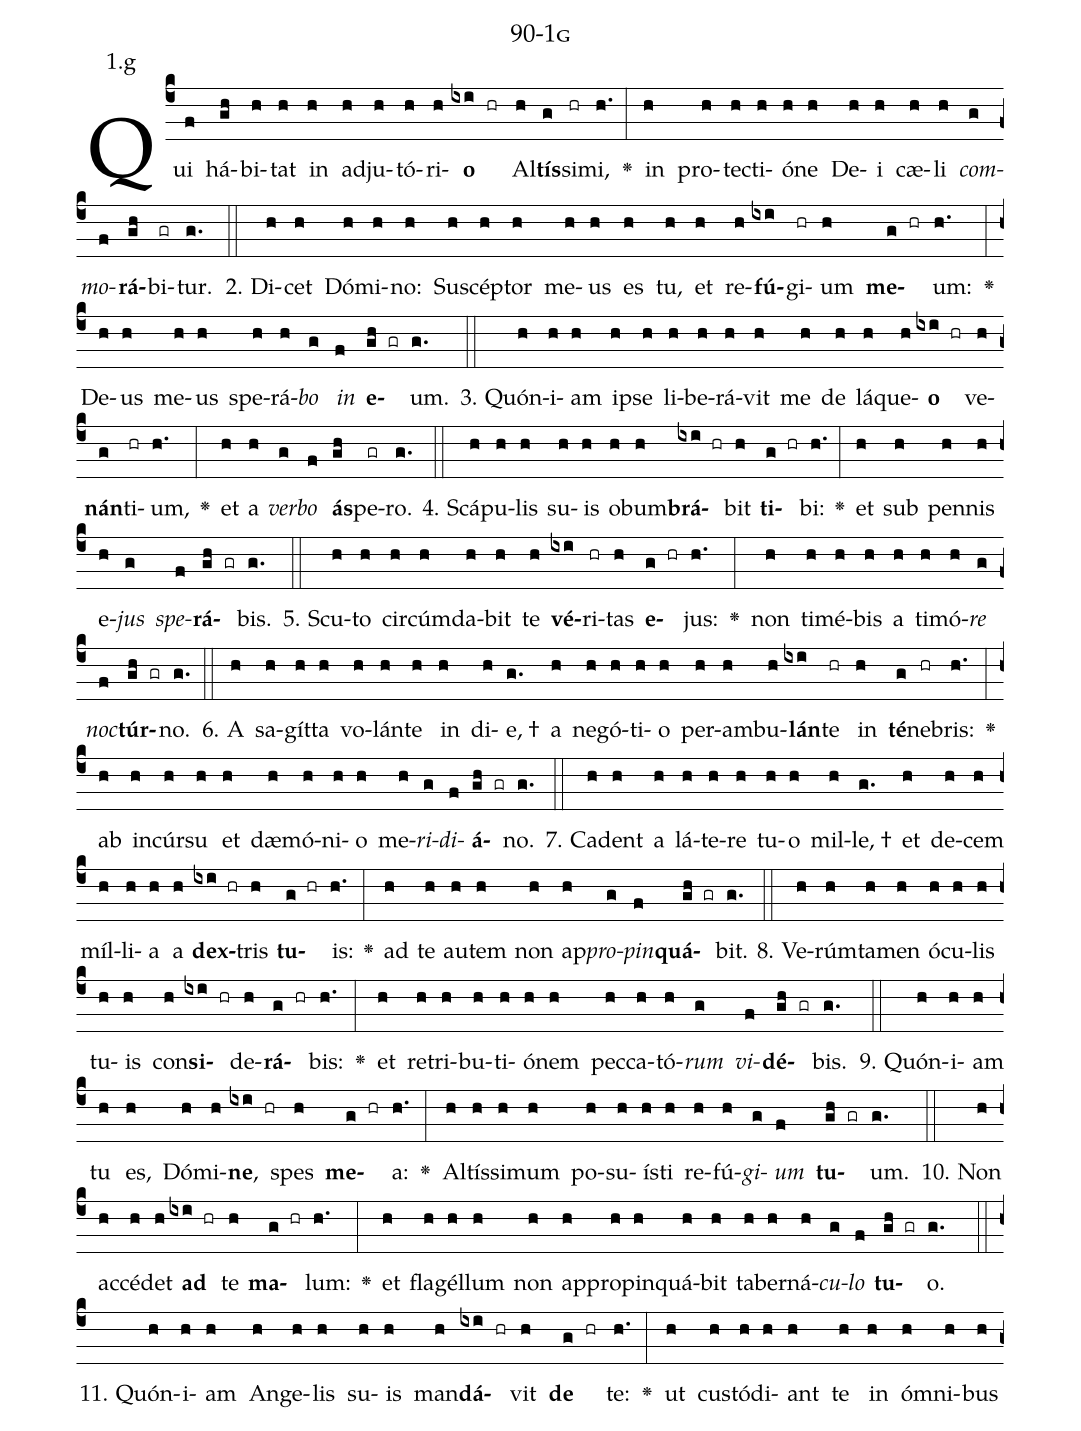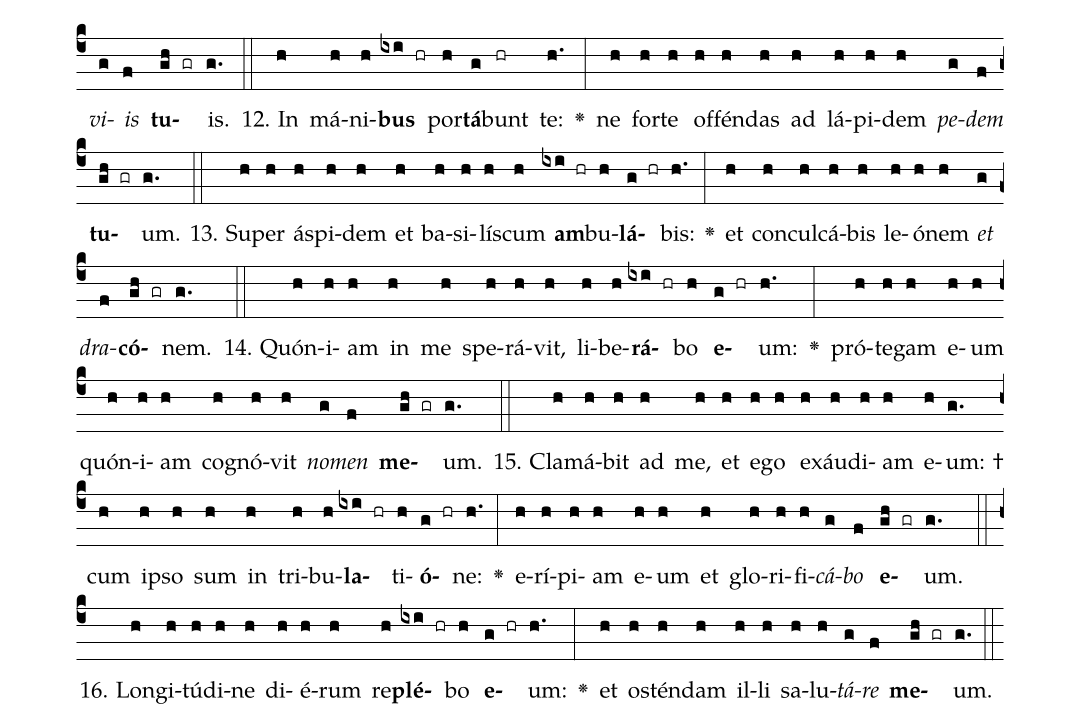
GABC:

name: 90-1g;
annotation: 1.g;
%%
(c4)Qui(f) há(gh)bi(h)tat(h) in(h) ad(h)ju(h)tó(h)ri(h)<b>o</b>(ixi hr) Al(h)<b>tís</b>(g)si(hr)mi,(h.) <v>\greheightstar</v>(:) in(h) pro(h)tec(h)ti(h)ó(h)ne(h) De(h)i(h) cæ(h)li(h) <i>com</i>(g)<i>mo</i>(f)<b>rá</b>(gh)bi(gr)tur.(g.) (::)
2. Di(h)cet(h) Dó(h)mi(h)no:(h) Su(h)scép(h)tor(h) me(h)us(h) es(h) tu,(h) et(h) re(h)<b>fú</b>(ixi)gi(hr)um(h) <b>me</b>(g hr)um:(h.) <v>\greheightstar</v>(:) De(h)us(h) me(h)us(h) spe(h)rá(h)<i>bo</i>(g) <i>in</i>(f) <b>e</b>(gh gr)um.(g.) (::)
3. Quón(h)i(h)am(h) ip(h)se(h) li(h)be(h)rá(h)vit(h) me(h) de(h) lá(h)que(h)<b>o</b>(ixi hr) ve(h)<b>nán</b>(g)ti(hr)um,(h.) <v>\greheightstar</v>(:) et(h) a(h) <i>ver</i>(g)<i>bo</i>(f) <b>ás</b>(gh)pe(gr)ro.(g.) (::)
4. Scá(h)pu(h)lis(h) su(h)is(h) ob(h)um(h)<b>brá</b>(ixi hr)bit(h) <b>ti</b>(g hr)bi:(h.) <v>\greheightstar</v>(:) et(h) sub(h) pen(h)nis(h) e(h)<i>jus</i>(g) <i>spe</i>(f)<b>rá</b>(gh gr)bis.(g.) (::)
5. Scu(h)to(h) cir(h)cúm(h)da(h)bit(h) te(h) <b>vé</b>(ixi)ri(hr)tas(h) <b>e</b>(g hr)jus:(h.) <v>\greheightstar</v>(:) non(h) ti(h)mé(h)bis(h) a(h) ti(h)mó(h)<i>re</i>(g) <i>noc</i>(f)<b>túr</b>(gh gr)no.(g.) (::)
6. A(h) sa(h)gít(h)ta(h) vo(h)lán(h)te(h) in(h) di(h)e, †(g.) a(h) neg(h)ó(h)ti(h)o(h) per(h)am(h)bu(h)<b>lán</b>(ixi)te(hr) in(h) <b>té</b>(g)ne(hr)bris:(h.) <v>\greheightstar</v>(:) ab(h) in(h)cúr(h)su(h) et(h) dæ(h)mó(h)ni(h)o(h) me(h)<i>ri</i>(g)<i>di</i>(f)<b>á</b>(gh gr)no.(g.) (::)
7. Ca(h)dent(h) a(h) lá(h)te(h)re(h) tu(h)o(h) mil(h)le, †(g.) et(h) de(h)cem(h) míl(h)li(h)a(h) a(h) <b>dex</b>(ixi hr)tris(h) <b>tu</b>(g hr)is:(h.) <v>\greheightstar</v>(:) ad(h) te(h) au(h)tem(h) non(h) ap(h)<i>pro</i>(g)<i>pin</i>(f)<b>quá</b>(gh gr)bit.(g.) (::)
8. Ve(h)rúm(h)ta(h)men(h) ó(h)cu(h)lis(h) tu(h)is(h) con(h)<b>si</b>(ixi hr)de(h)<b>rá</b>(g hr)bis:(h.) <v>\greheightstar</v>(:) et(h) re(h)tri(h)bu(h)ti(h)ó(h)nem(h) pec(h)ca(h)tó(h)<i>rum</i>(g) <i>vi</i>(f)<b>dé</b>(gh gr)bis.(g.) (::)
9. Quón(h)i(h)am(h) tu(h) es,(h) Dó(h)mi(h)<b>ne</b>,(ixi hr) spes(h) <b>me</b>(g hr)a:(h.) <v>\greheightstar</v>(:) Al(h)tís(h)si(h)mum(h) po(h)su(h)ís(h)ti(h) re(h)fú(h)<i>gi</i>(g)<i>um</i>(f) <b>tu</b>(gh gr)um.(g.) (::)
10. Non(h) ac(h)cé(h)det(h) <b>ad</b>(ixi hr) te(h) <b>ma</b>(g hr)lum:(h.) <v>\greheightstar</v>(:) et(h) fla(h)gél(h)lum(h) non(h) ap(h)pro(h)pin(h)quá(h)bit(h) ta(h)ber(h)ná(h)<i>cu</i>(g)<i>lo</i>(f) <b>tu</b>(gh gr)o.(g.) (::)
11. Quón(h)i(h)am(h) An(h)ge(h)lis(h) su(h)is(h) man(h)<b>dá</b>(ixi hr)vit(h) <b>de</b>(g hr) te:(h.) <v>\greheightstar</v>(:) ut(h) cus(h)tó(h)di(h)ant(h) te(h) in(h) óm(h)ni(h)bus(h) <i>vi</i>(g)<i>is</i>(f) <b>tu</b>(gh gr)is.(g.) (::)
12. In(h) má(h)ni(h)<b>bus</b>(ixi hr) por(h)<b>tá</b>(g)bunt(hr) te:(h.) <v>\greheightstar</v>(:) ne(h) for(h)te(h) of(h)fén(h)das(h) ad(h) lá(h)pi(h)dem(h) <i>pe</i>(g)<i>dem</i>(f) <b>tu</b>(gh gr)um.(g.) (::)
13. Su(h)per(h) ás(h)pi(h)dem(h) et(h) ba(h)si(h)lís(h)cum(h) <b>am</b>(ixi hr)bu(h)<b>lá</b>(g hr)bis:(h.) <v>\greheightstar</v>(:) et(h) con(h)cul(h)cá(h)bis(h) le(h)ó(h)nem(h) <i>et</i>(g) <i>dra</i>(f)<b>có</b>(gh gr)nem.(g.) (::)
14. Quón(h)i(h)am(h) in(h) me(h) spe(h)rá(h)vit,(h) li(h)be(h)<b>rá</b>(ixi hr)bo(h) <b>e</b>(g hr)um:(h.) <v>\greheightstar</v>(:) pró(h)te(h)gam(h) e(h)um(h) quón(h)i(h)am(h) co(h)gnó(h)vit(h) <i>no</i>(g)<i>men</i>(f) <b>me</b>(gh gr)um.(g.) (::)
15. Cla(h)má(h)bit(h) ad(h) me,(h) et(h) e(h)go(h) ex(h)áu(h)di(h)am(h) e(h)um: †(g.) cum(h) ip(h)so(h) sum(h) in(h) tri(h)bu(h)<b>la</b>(ixi hr)ti(h)<b>ó</b>(g hr)ne:(h.) <v>\greheightstar</v>(:) e(h)rí(h)pi(h)am(h) e(h)um(h) et(h) glo(h)ri(h)fi(h)<i>cá</i>(g)<i>bo</i>(f) <b>e</b>(gh gr)um.(g.) (::)
16. Lon(h)gi(h)tú(h)di(h)ne(h) di(h)é(h)rum(h) re(h)<b>plé</b>(ixi hr)bo(h) <b>e</b>(g hr)um:(h.) <v>\greheightstar</v>(:) et(h) os(h)tén(h)dam(h) il(h)li(h) sa(h)lu(h)<i>tá</i>(g)<i>re</i>(f) <b>me</b>(gh gr)um.(g.) (::)
